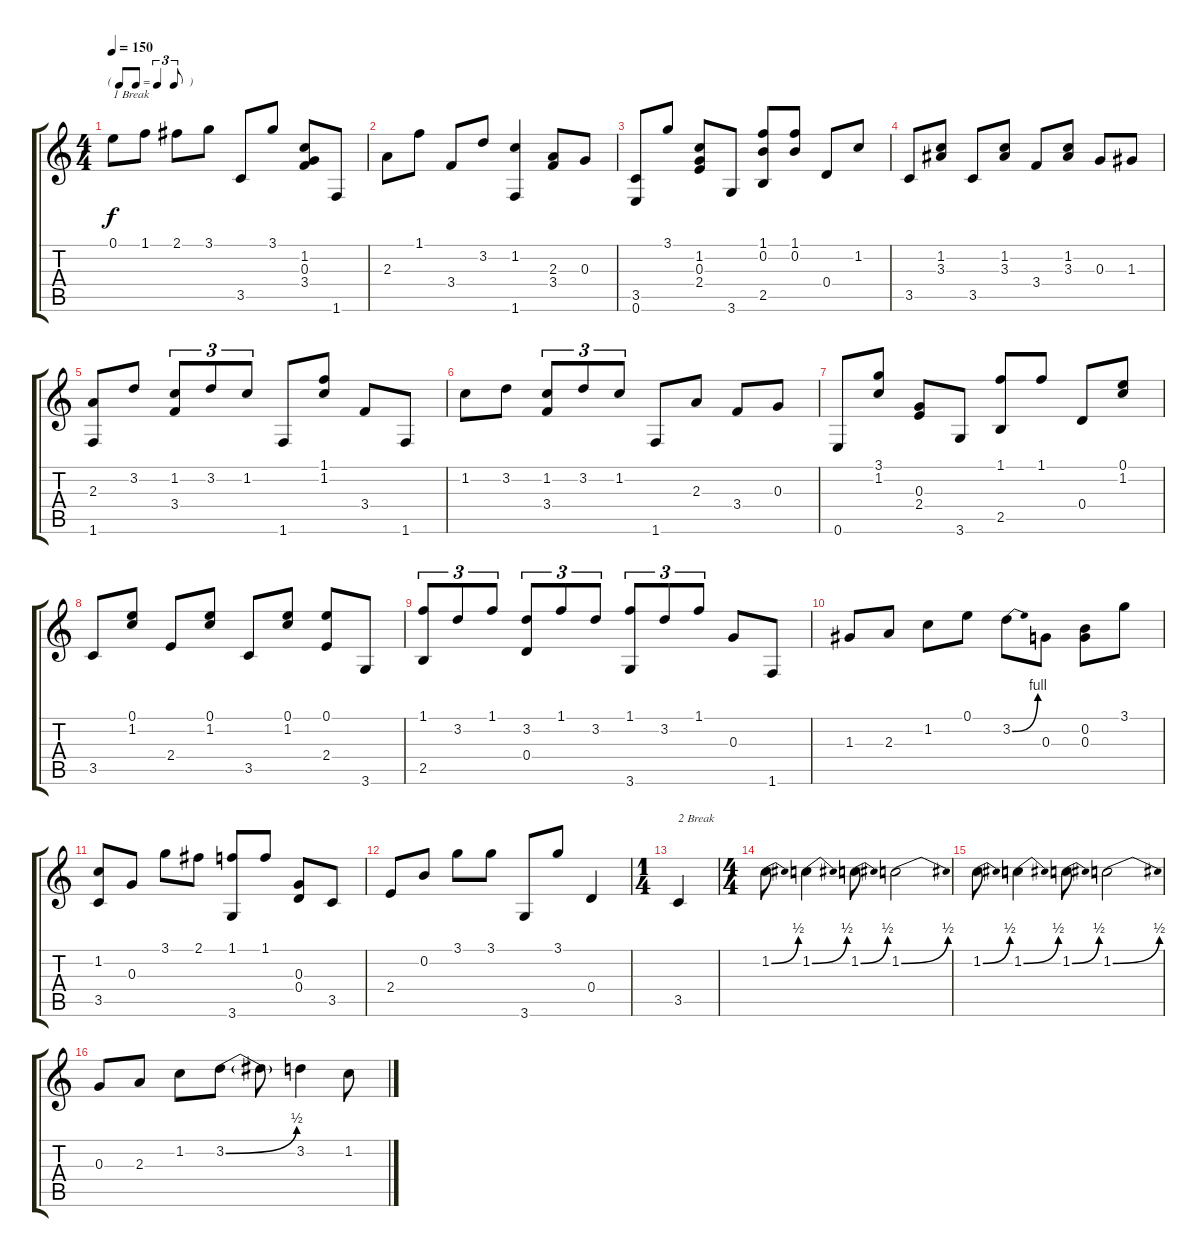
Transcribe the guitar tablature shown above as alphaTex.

\track "" {instrument acousticguitarsteel}
\staff {score tabs}
\tuning (E4 B3 G3 D3 A2 E2) {hide}
\ts (4 4)
\tf triplet8th
\tempo 150
\clef g2
\ks c
0.1.8{txt "1 Break" dy f} 1.1.8 2.1.8 3.1.8 3.5.8 3.1.8 (1.2 0.3 3.4).8 1.6.8 |
2.3.8 1.1.8 3.4.8 3.2.8 (1.2 1.6).4 (2.3 3.4).8 0.3.8 |
(3.5 0.6).8 3.1.8 (1.2 0.3 2.4).8 3.6.8 (1.1 0.2 2.5).8 (1.1 0.2).8 0.4.8 1.2.8 |
3.5.8 (1.2 3.3).8 3.5.8 (1.2 3.3).8 3.4.8 (1.2 3.3).8 0.3.8 1.3.8 |
(2.3 1.6).8 3.2.8 (1.2 3.4).8{tu (3 2)} 3.2.8{tu (3 2)} 1.2.8{tu (3 2)} 1.6.8 (1.1 1.2).8 3.4.8 1.6.8 |
1.2.8 3.2.8 (1.2 3.4).8{tu (3 2)} 3.2.8{tu (3 2)} 1.2.8{tu (3 2)} 1.6.8 2.3.8 3.4.8 0.3.8 |
0.6.8 (3.1 1.2).8 (0.3 2.4).8 3.6.8 (1.1 2.5).8 1.1.8 0.4.8 (0.1 1.2).8 |
3.5.8 (0.1 1.2).8 2.4.8 (0.1 1.2).8 3.5.8 (0.1 1.2).8 (0.1 2.4).8 3.6.8 |
(1.1 2.5).8{tu (3 2)} 3.2.8{tu (3 2)} 1.1.8{tu (3 2)} (3.2 0.4).8{tu (3 2)} 1.1.8{tu (3 2)} 3.2.8{tu (3 2)} (1.1 3.6).8{tu (3 2)} 3.2.8{tu (3 2)} 1.1.8{tu (3 2)} 0.3.8 1.6.8 |
1.3.8 2.3.8 1.2.8 0.1.8 3.2{be (bend 0 0 60 4)}.8 0.3.8 (0.2 0.3).8 3.1.8 |
(1.2 3.5).8 0.3.8 3.1.8 2.1.8 (1.1 3.6).8 1.1.8 (0.3 0.4).8 3.5.8 |
2.4.8 0.2.8 3.1.8 3.1.8 3.6.8 3.1.8 0.4.4 |
\ts (1 4)
3.5.4{txt "2 Break"} |
\ts (4 4)
1.2{be (bend 0 0 60 2)}.8 1.2{be (bend 0 0 60 2)}.4 1.2{be (bend 0 0 60 2)}.8 1.2{be (bend 0 0 60 2)}.2 |
1.2{be (bend 0 0 60 2)}.8 1.2{be (bend 0 0 60 2)}.4 1.2{be (bend 0 0 60 2)}.8 1.2{be (bend 0 0 60 2)}.2 |
0.3.8 2.3.8 1.2.8 3.2{be (bend 0 0 60 2)}.8 3.2{t}.8 3.2.4 1.2.8
